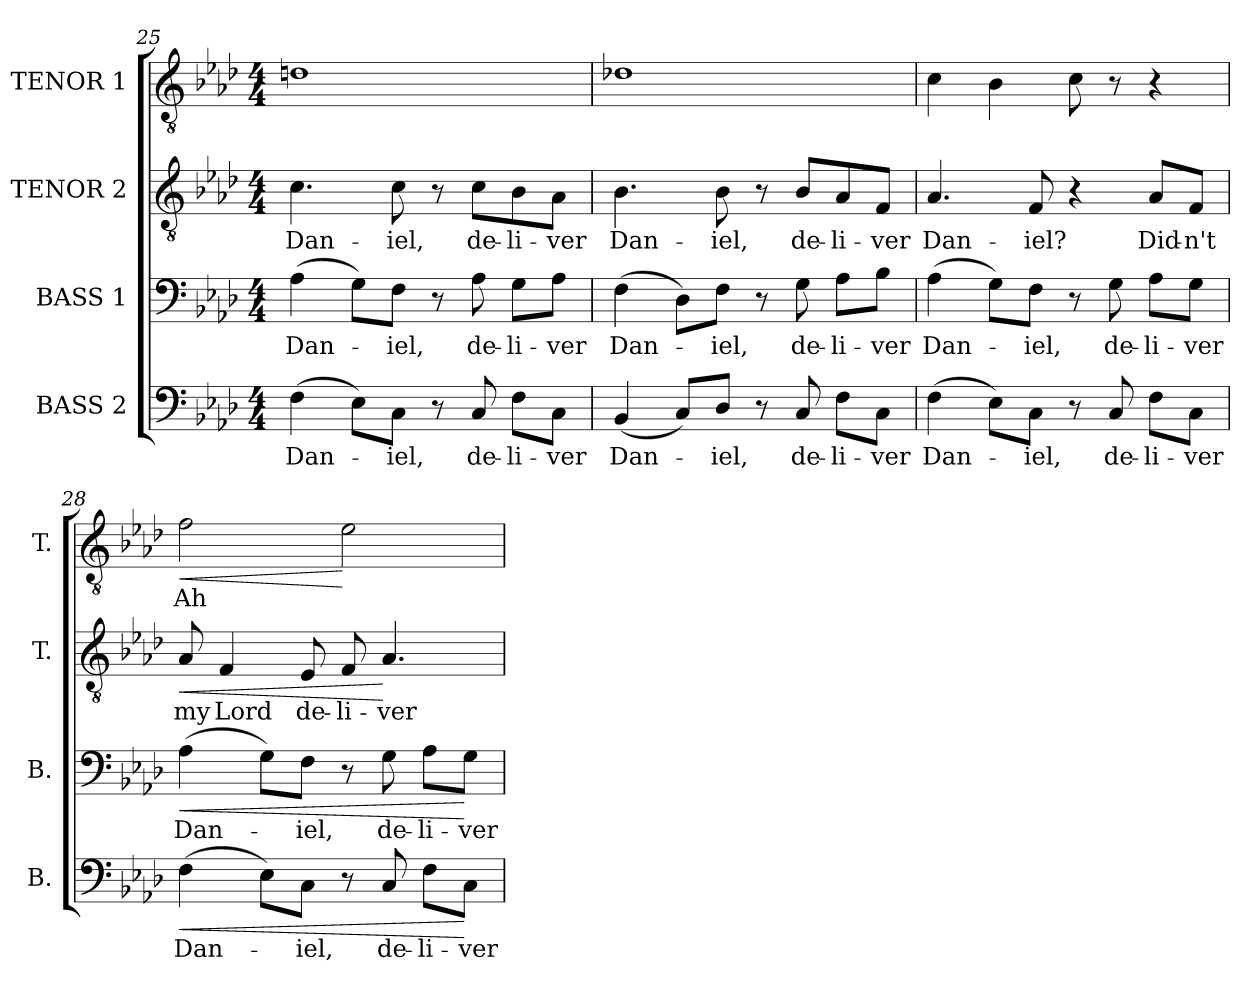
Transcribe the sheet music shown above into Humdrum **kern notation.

**kern	**text	**dynam	**kern	**text	**dynam	**kern	**text	**dynam	**kern	**text	**dynam
*part4	*part4	*part4	*part3	*part3	*part3	*part2	*part2	*part2	*part1	*part1	*part1
*staff4	*staff4	*staff4	*staff3	*staff3	*staff3	*staff2	*staff2	*staff2	*staff1	*staff1	*staff1
*I"BASS 2	*	*	*I"BASS 1	*	*	*I"TENOR 2	*	*	*I"TENOR 1	*	*
*I'B.	*	*	*I'B.	*	*	*I'T.	*	*	*I'T.	*	*
*clefF4	*	*	*clefF4	*	*	*clefGv2	*	*	*clefGv2	*	*
*	*	*	*	*	*	*ITrd7c12	*	*	*ITrd7c12	*	*
*k[b-e-a-d-]	*	*	*k[b-e-a-d-]	*	*	*k[b-e-a-d-]	*	*	*k[b-e-a-d-]	*	*
*f:	*	*	*f:	*	*	*f:	*	*	*f:	*	*
*M4/4	*	*	*M4/4	*	*	*M4/4	*	*	*M4/4	*	*
=25	=25	=25	=25	=25	=25	=25	=25	=25	=25	=25	=25
!	!LO:LY:b:color=#000000	!	!	!	!	!	!	!	!	!	!
!	!	!	!	!LO:LY:b:color=#000000	!	!	!	!	!	!	!
!	!	!	!	!	!	!	!LO:LY:b:color=#000000	!	!	!	!
(4Fi\	Dan-	.	(4A-i\	Dan-	.	4.Ci\	Dan-	.	1Dni	.	.
8E-i\L)	.	.	8Gi\L)	.	.	.	.	.	.	.	.
!	!LO:LY:b:color=#000000	!	!	!	!	!	!	!	!	!	!
!	!	!	!	!LO:LY:b:color=#000000	!	!	!	!	!	!	!
!	!	!	!	!	!	!	!LO:LY:b:color=#000000	!	!	!	!
8Ci\J	-iel,	.	8Fi\J	-iel,	.	8Ci\	-iel,	.	.	.	.
8r	.	.	8r	.	.	8r	.	.	.	.	.
!	!LO:LY:b:color=#000000	!	!	!	!	!	!	!	!	!	!
!	!	!	!	!LO:LY:b:color=#000000	!	!	!	!	!	!	!
!	!	!	!	!	!	!	!LO:LY:b:color=#000000	!	!	!	!
8Ci/	de-	.	8A-i\	de-	.	8Ci\L	de-	.	.	.	.
!	!LO:LY:b:color=#000000	!	!	!	!	!	!	!	!	!	!
!	!	!	!	!LO:LY:b:color=#000000	!	!	!	!	!	!	!
!	!	!	!	!	!	!	!LO:LY:b:color=#000000	!	!	!	!
8Fi\L	-li-	.	8Gi\L	-li-	.	8BB-i\	-li-	.	.	.	.
!	!LO:LY:b:color=#000000	!	!	!	!	!	!	!	!	!	!
!	!	!	!	!LO:LY:b:color=#000000	!	!	!	!	!	!	!
!	!	!	!	!	!	!	!LO:LY:b:color=#000000	!	!	!	!
8Ci\J	-ver	.	8A-i\J	-ver	.	8AA-i\J	-ver	.	.	.	.
=26	=26	=26	=26	=26	=26	=26	=26	=26	=26	=26	=26
!	!LO:LY:b:color=#000000	!	!	!	!	!	!	!	!	!	!
!	!	!	!	!LO:LY:b:color=#000000	!	!	!	!	!	!	!
!	!	!	!	!	!	!	!LO:LY:b:color=#000000	!	!	!	!
(4BB-i/	Dan-	.	(4Fi\	Dan-	.	4.BB-i\	Dan-	.	1D-Xi	.	.
8Ci/L)	.	.	8D-i\L)	.	.	.	.	.	.	.	.
!	!LO:LY:b:color=#000000	!	!	!	!	!	!	!	!	!	!
!	!	!	!	!LO:LY:b:color=#000000	!	!	!	!	!	!	!
!	!	!	!	!	!	!	!LO:LY:b:color=#000000	!	!	!	!
8D-i/J	-iel,	.	8Fi\J	-iel,	.	8BB-i\	-iel,	.	.	.	.
8r	.	.	8r	.	.	8r	.	.	.	.	.
!	!LO:LY:b:color=#000000	!	!	!	!	!	!	!	!	!	!
!	!	!	!	!LO:LY:b:color=#000000	!	!	!	!	!	!	!
!	!	!	!	!	!	!	!LO:LY:b:color=#000000	!	!	!	!
8Ci/	de-	.	8Gi\	de-	.	8BB-i/L	de-	.	.	.	.
!	!LO:LY:b:color=#000000	!	!	!	!	!	!	!	!	!	!
!	!	!	!	!LO:LY:b:color=#000000	!	!	!	!	!	!	!
!	!	!	!	!	!	!	!LO:LY:b:color=#000000	!	!	!	!
8Fi\L	-li-	.	8A-i\L	-li-	.	8AA-i/	-li-	.	.	.	.
!	!LO:LY:b:color=#000000	!	!	!	!	!	!	!	!	!	!
!	!	!	!	!LO:LY:b:color=#000000	!	!	!	!	!	!	!
!	!	!	!	!	!	!	!LO:LY:b:color=#000000	!	!	!	!
8Ci\J	-ver	.	8B-i\J	-ver	.	8FFi/J	-ver	.	.	.	.
=27	=27	=27	=27	=27	=27	=27	=27	=27	=27	=27	=27
!	!LO:LY:b:color=#000000	!	!	!	!	!	!	!	!	!	!
!	!	!	!	!LO:LY:b:color=#000000	!	!	!	!	!	!	!
!	!	!	!	!	!	!	!LO:LY:b:color=#000000	!	!	!	!
(4Fi\	Dan-	.	(4A-i\	Dan-	.	4.AA-i/	Dan-	.	4Ci\	.	.
8E-i\L)	.	.	8Gi\L)	.	.	.	.	.	4BB-i\	.	.
!	!LO:LY:b:color=#000000	!	!	!	!	!	!	!	!	!	!
!	!	!	!	!LO:LY:b:color=#000000	!	!	!	!	!	!	!
!	!	!	!	!	!	!	!LO:LY:b:color=#000000	!	!	!	!
8Ci\J	-iel,	.	8Fi\J	-iel,	.	8FFi/	-iel?	.	.	.	.
8r	.	.	8r	.	.	4r	.	.	8Ci\	.	.
!	!LO:LY:b:color=#000000	!	!	!	!	!	!	!	!	!	!
!	!	!	!	!LO:LY:b:color=#000000	!	!	!	!	!	!	!
8Ci/	de-	.	8Gi\	de-	.	.	.	.	8r	.	.
!	!LO:LY:b:color=#000000	!	!	!	!	!	!	!	!	!	!
!	!	!	!	!LO:LY:b:color=#000000	!	!	!	!	!	!	!
!	!	!	!	!	!	!	!LO:LY:b:color=#000000	!	!	!	!
8Fi\L	-li-	.	8A-i\L	-li-	.	8AA-i/L	Did-	.	4r	.	.
!	!LO:LY:b:color=#000000	!	!	!	!	!	!	!	!	!	!
!	!	!	!	!LO:LY:b:color=#000000	!	!	!	!	!	!	!
!	!	!	!	!	!	!	!LO:LY:b:color=#000000	!	!	!	!
8Ci\J	-ver	.	8Gi\J	-ver	.	8FFi/J	-n't	.	.	.	.
=28	=28	=28	=28	=28	=28	=28	=28	=28	=28	=28	=28
!	!LO:LY:b:color=#000000	!LO:HP:b	!	!	!	!	!	!	!	!	!
!	!	!	!	!LO:LY:b:color=#000000	!LO:HP:b	!	!	!	!	!	!
!	!	!	!	!	!	!	!LO:LY:b:color=#000000	!LO:HP:b	!	!	!
!	!	!	!	!	!	!	!	!	!	!LO:LY:b:color=#000000	!LO:HP:b
(4Fi\	Dan-	<	(4A-i\	Dan-	<	8AA-i/	my	<	2Fi\	Ah	<
!	!	!	!	!	!	!	!LO:LY:b:color=#000000	!	!	!	!
.	.	.	.	.	.	4FFi/	Lord	.	.	.	.
8E-i\L)	.	.	8Gi\L)	.	.	.	.	.	.	.	.
!	!LO:LY:b:color=#000000	!	!	!	!	!	!	!	!	!	!
!	!	!	!	!LO:LY:b:color=#000000	!	!	!	!	!	!	!
!	!	!	!	!	!	!	!LO:LY:b:color=#000000	!	!	!	!
8Ci\J	-iel,	.	8Fi\J	-iel,	.	8EE-i/	de-	.	.	.	.
!	!	!	!	!	!	!	!LO:LY:b:color=#000000	!	!	!	!
8r	.	.	8r	.	.	8FFi/	-li-	.	2E-i\	.	[
!	!LO:LY:b:color=#000000	!	!	!	!	!	!	!	!	!	!
!	!	!	!	!LO:LY:b:color=#000000	!	!	!	!	!	!	!
!	!	!	!	!	!	!	!LO:LY:b:color=#000000	!	!	!	!
8Ci/	de-	.	8Gi\	de-	.	4.AA-i/	-ver	[	.	.	.
!	!LO:LY:b:color=#000000	!	!	!	!	!	!	!	!	!	!
!	!	!	!	!LO:LY:b:color=#000000	!	!	!	!	!	!	!
8Fi\L	-li-	.	8A-i\L	-li-	.	.	.	.	.	.	.
!	!LO:LY:b:color=#000000	!	!	!	!	!	!	!	!	!	!
!	!	!	!	!LO:LY:b:color=#000000	!	!	!	!	!	!	!
8Ci\J	-ver	[	8Gi\J	-ver	[	.	.	.	.	.	.
=	=	=	=	=	=	=	=	=	=	=	=
*-	*-	*-	*-	*-	*-	*-	*-	*-	*-	*-	*-
